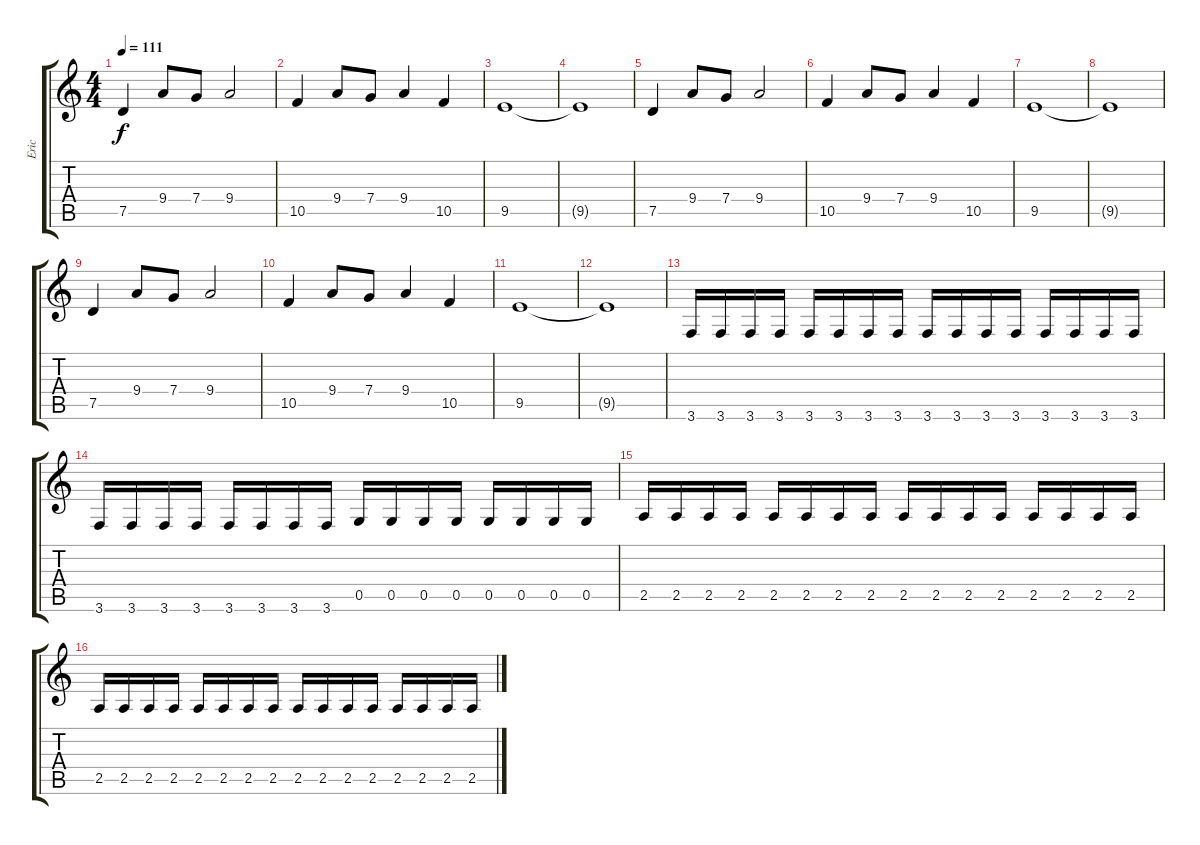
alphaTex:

\track ("Eric" "Eric") {instrument distortionguitar}
\staff {score tabs}
\tuning (D4 A3 F3 C3 G2 D2) {hide}
\ts (4 4)
\tempo 111
\clef g2
\ks c
7.5.4{dy f} 9.4.8 7.4.8 9.4.2 |
10.5.4 9.4.8 7.4.8 9.4.4 10.5.4 |
9.5.1 |
9.5{t}.1 |
7.5.4 9.4.8 7.4.8 9.4.2 |
10.5.4 9.4.8 7.4.8 9.4.4 10.5.4 |
9.5.1 |
9.5{t}.1 |
7.5.4 9.4.8 7.4.8 9.4.2 |
10.5.4 9.4.8 7.4.8 9.4.4 10.5.4 |
9.5.1 |
9.5{t}.1 |
3.6.16 3.6.16 3.6.16 3.6.16 3.6.16 3.6.16 3.6.16 3.6.16 3.6.16 3.6.16 3.6.16 3.6.16 3.6.16 3.6.16 3.6.16 3.6.16 |
3.6.16 3.6.16 3.6.16 3.6.16 3.6.16 3.6.16 3.6.16 3.6.16 0.5.16 0.5.16 0.5.16 0.5.16 0.5.16 0.5.16 0.5.16 0.5.16 |
2.5.16 2.5.16 2.5.16 2.5.16 2.5.16 2.5.16 2.5.16 2.5.16 2.5.16 2.5.16 2.5.16 2.5.16 2.5.16 2.5.16 2.5.16 2.5.16 |
2.5.16 2.5.16 2.5.16 2.5.16 2.5.16 2.5.16 2.5.16 2.5.16 2.5.16 2.5.16 2.5.16 2.5.16 2.5.16 2.5.16 2.5.16 2.5.16
